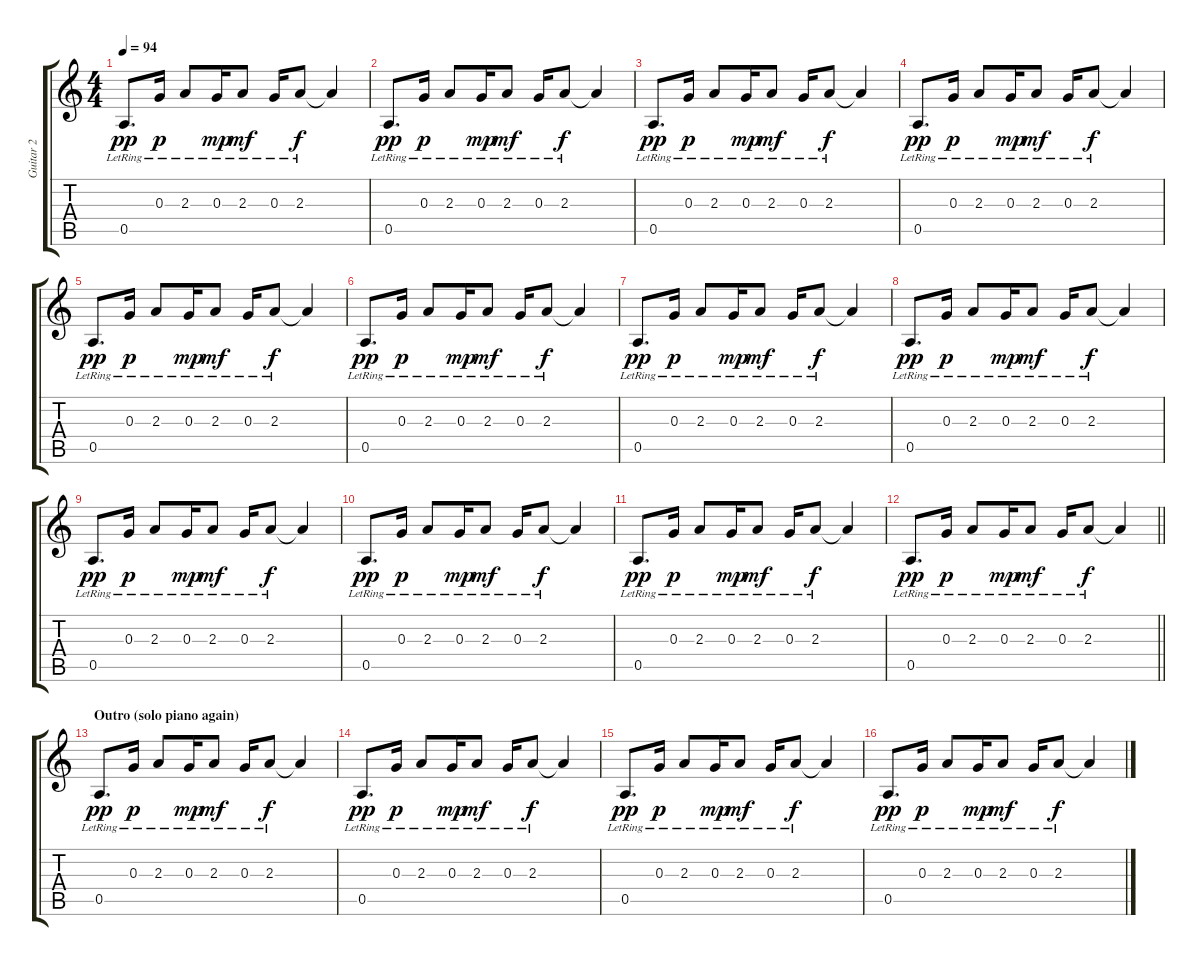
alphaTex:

\track ("Guitar 2" "Guitar 2") {instrument electricguitarjazz}
\staff {score tabs}
\tuning (E4 B3 G3 D3 A2 E2) {hide}
\ts (4 4)
\tempo 94
\clef g2
\ks c
0.5{lr}.8{d dy pp} 0.3{lr}.16{dy p} 2.3{lr}.8 0.3{lr}.16{dy mp} 2.3{lr}.8{dy mf} 0.3{lr}.16 2.3{lr}.8{dy f} 2.3{t}.4 |
0.5{lr}.8{d dy pp} 0.3{lr}.16{dy p} 2.3{lr}.8 0.3{lr}.16{dy mp} 2.3{lr}.8{dy mf} 0.3{lr}.16 2.3{lr}.8{dy f} 2.3{t}.4 |
0.5{lr}.8{d dy pp} 0.3{lr}.16{dy p} 2.3{lr}.8 0.3{lr}.16{dy mp} 2.3{lr}.8{dy mf} 0.3{lr}.16 2.3{lr}.8{dy f} 2.3{t}.4 |
0.5{lr}.8{d dy pp} 0.3{lr}.16{dy p} 2.3{lr}.8 0.3{lr}.16{dy mp} 2.3{lr}.8{dy mf} 0.3{lr}.16 2.3{lr}.8{dy f} 2.3{t}.4 |
0.5{lr}.8{d dy pp} 0.3{lr}.16{dy p} 2.3{lr}.8 0.3{lr}.16{dy mp} 2.3{lr}.8{dy mf} 0.3{lr}.16 2.3{lr}.8{dy f} 2.3{t}.4 |
0.5{lr}.8{d dy pp} 0.3{lr}.16{dy p} 2.3{lr}.8 0.3{lr}.16{dy mp} 2.3{lr}.8{dy mf} 0.3{lr}.16 2.3{lr}.8{dy f} 2.3{t}.4 |
0.5{lr}.8{d dy pp} 0.3{lr}.16{dy p} 2.3{lr}.8 0.3{lr}.16{dy mp} 2.3{lr}.8{dy mf} 0.3{lr}.16 2.3{lr}.8{dy f} 2.3{t}.4 |
0.5{lr}.8{d dy pp} 0.3{lr}.16{dy p} 2.3{lr}.8 0.3{lr}.16{dy mp} 2.3{lr}.8{dy mf} 0.3{lr}.16 2.3{lr}.8{dy f} 2.3{t}.4 |
0.5{lr}.8{d dy pp} 0.3{lr}.16{dy p} 2.3{lr}.8 0.3{lr}.16{dy mp} 2.3{lr}.8{dy mf} 0.3{lr}.16 2.3{lr}.8{dy f} 2.3{t}.4 |
0.5{lr}.8{d dy pp} 0.3{lr}.16{dy p} 2.3{lr}.8 0.3{lr}.16{dy mp} 2.3{lr}.8{dy mf} 0.3{lr}.16 2.3{lr}.8{dy f} 2.3{t}.4 |
0.5{lr}.8{d dy pp} 0.3{lr}.16{dy p} 2.3{lr}.8 0.3{lr}.16{dy mp} 2.3{lr}.8{dy mf} 0.3{lr}.16 2.3{lr}.8{dy f} 2.3{t}.4 |
\barLineRight lightlight
0.5{lr}.8{d dy pp} 0.3{lr}.16{dy p} 2.3{lr}.8 0.3{lr}.16{dy mp} 2.3{lr}.8{dy mf} 0.3{lr}.16 2.3{lr}.8{dy f} 2.3{t}.4 |
\section ("" "Outro (solo piano again)")
0.5{lr}.8{d dy pp} 0.3{lr}.16{dy p} 2.3{lr}.8 0.3{lr}.16{dy mp} 2.3{lr}.8{dy mf} 0.3{lr}.16 2.3{lr}.8{dy f} 2.3{t}.4 |
0.5{lr}.8{d dy pp} 0.3{lr}.16{dy p} 2.3{lr}.8 0.3{lr}.16{dy mp} 2.3{lr}.8{dy mf} 0.3{lr}.16 2.3{lr}.8{dy f} 2.3{t}.4 |
0.5{lr}.8{d dy pp} 0.3{lr}.16{dy p} 2.3{lr}.8 0.3{lr}.16{dy mp} 2.3{lr}.8{dy mf} 0.3{lr}.16 2.3{lr}.8{dy f} 2.3{t}.4 |
0.5{lr}.8{d dy pp} 0.3{lr}.16{dy p} 2.3{lr}.8 0.3{lr}.16{dy mp} 2.3{lr}.8{dy mf} 0.3{lr}.16 2.3{lr}.8{dy f} 2.3{t}.4
